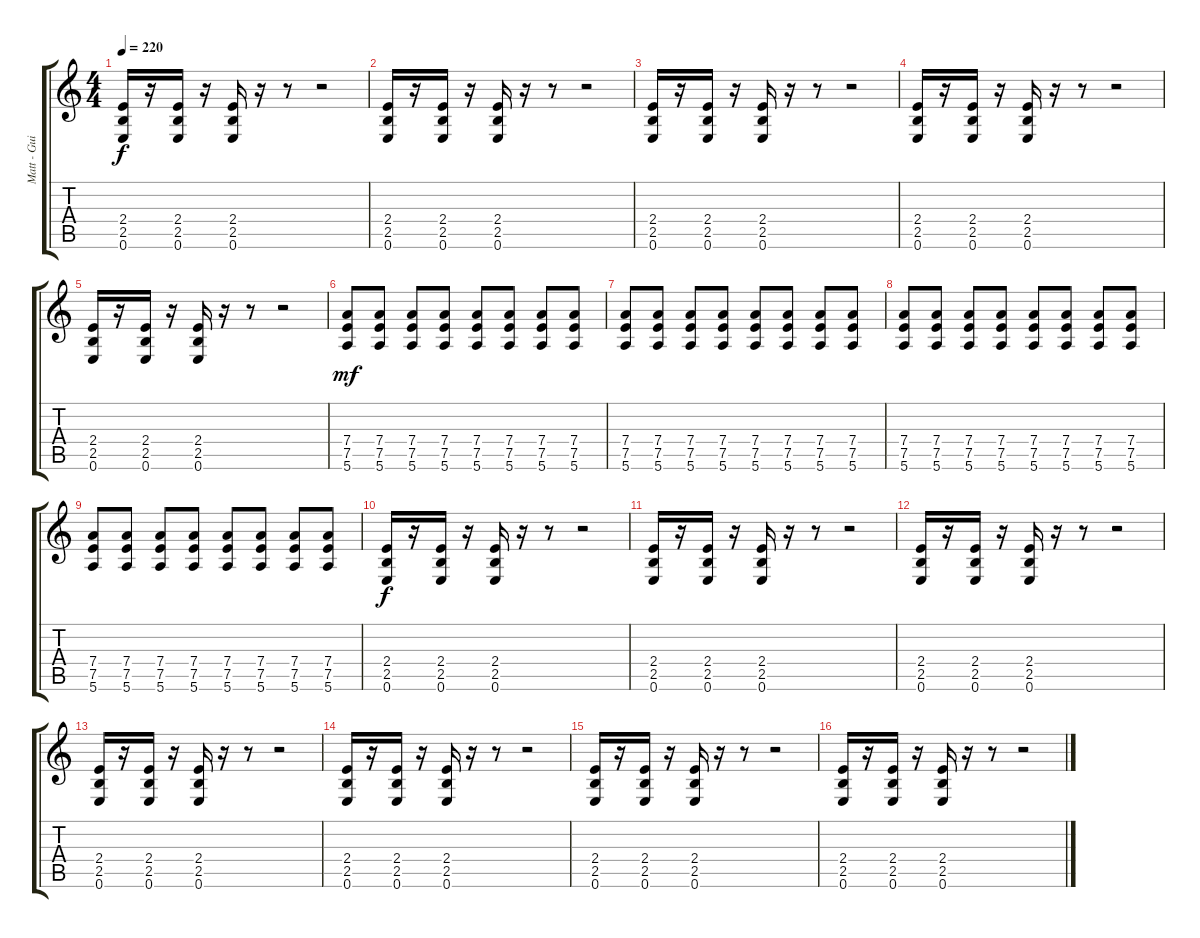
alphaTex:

\track ("Matt - Guitar" "Matt - Gui") {instrument distortionguitar}
\staff {score tabs}
\tuning (E4 B3 G3 D3 A2 E2) {hide}
\ts (4 4)
\tempo 220
\clef g2
\ks c
(2.4 2.5 0.6).16{dy f} r.16 (2.4 2.5 0.6).16 r.16 (2.4 2.5 0.6).16 r.16 r.8 r.2 |
(2.4 2.5 0.6).16 r.16 (2.4 2.5 0.6).16 r.16 (2.4 2.5 0.6).16 r.16 r.8 r.2 |
(2.4 2.5 0.6).16 r.16 (2.4 2.5 0.6).16 r.16 (2.4 2.5 0.6).16 r.16 r.8 r.2 |
(2.4 2.5 0.6).16 r.16 (2.4 2.5 0.6).16 r.16 (2.4 2.5 0.6).16 r.16 r.8 r.2 |
(2.4 2.5 0.6).16 r.16 (2.4 2.5 0.6).16 r.16 (2.4 2.5 0.6).16 r.16 r.8 r.2 |
(7.4 7.5 5.6).8{dy mf} (7.4 7.5 5.6).8 (7.4 7.5 5.6).8 (7.4 7.5 5.6).8 (7.4 7.5 5.6).8 (7.4 7.5 5.6).8 (7.4 7.5 5.6).8 (7.4 7.5 5.6).8 |
(7.4 7.5 5.6).8 (7.4 7.5 5.6).8 (7.4 7.5 5.6).8 (7.4 7.5 5.6).8 (7.4 7.5 5.6).8 (7.4 7.5 5.6).8 (7.4 7.5 5.6).8 (7.4 7.5 5.6).8 |
(7.4 7.5 5.6).8 (7.4 7.5 5.6).8 (7.4 7.5 5.6).8 (7.4 7.5 5.6).8 (7.4 7.5 5.6).8 (7.4 7.5 5.6).8 (7.4 7.5 5.6).8 (7.4 7.5 5.6).8 |
(7.4 7.5 5.6).8 (7.4 7.5 5.6).8 (7.4 7.5 5.6).8 (7.4 7.5 5.6).8 (7.4 7.5 5.6).8 (7.4 7.5 5.6).8 (7.4 7.5 5.6).8 (7.4 7.5 5.6).8 |
(2.4 2.5 0.6).16{dy f} r.16 (2.4 2.5 0.6).16 r.16 (2.4 2.5 0.6).16 r.16 r.8 r.2 |
(2.4 2.5 0.6).16 r.16 (2.4 2.5 0.6).16 r.16 (2.4 2.5 0.6).16 r.16 r.8 r.2 |
(2.4 2.5 0.6).16 r.16 (2.4 2.5 0.6).16 r.16 (2.4 2.5 0.6).16 r.16 r.8 r.2 |
(2.4 2.5 0.6).16 r.16 (2.4 2.5 0.6).16 r.16 (2.4 2.5 0.6).16 r.16 r.8 r.2 |
(2.4 2.5 0.6).16 r.16 (2.4 2.5 0.6).16 r.16 (2.4 2.5 0.6).16 r.16 r.8 r.2 |
(2.4 2.5 0.6).16 r.16 (2.4 2.5 0.6).16 r.16 (2.4 2.5 0.6).16 r.16 r.8 r.2 |
(2.4 2.5 0.6).16 r.16 (2.4 2.5 0.6).16 r.16 (2.4 2.5 0.6).16 r.16 r.8 r.2
